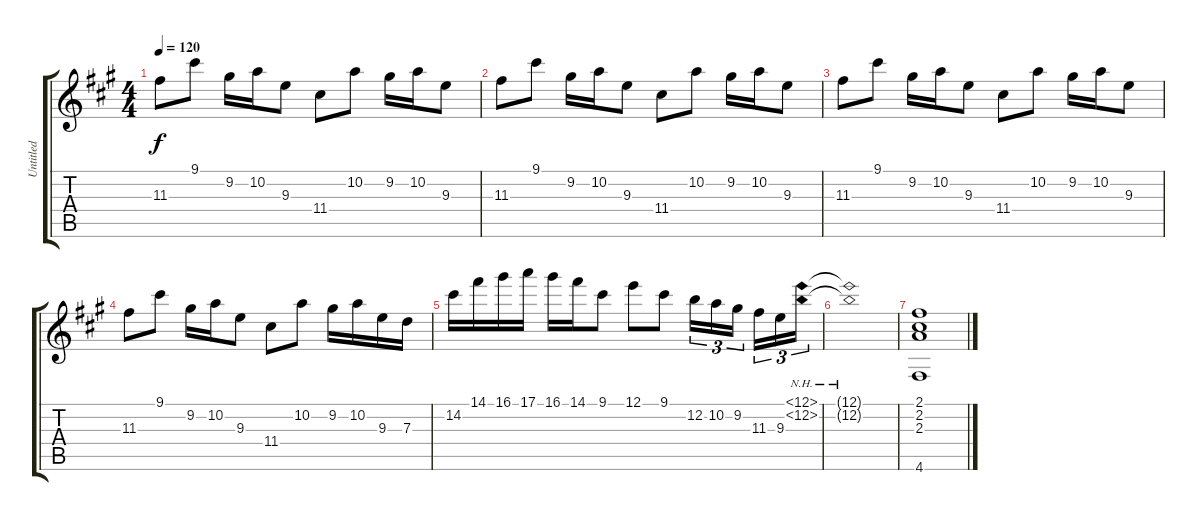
\track ("Untitled" "Untitled") {instrument acousticguitarnylon}
\staff {score tabs}
\tuning (E4 B3 G3 D3 A2 D2) {hide}
\ts (4 4)
\tempo 120
\clef g2
\ks a
11.3.8{dy f} 9.1.8 9.2.16 10.2.16 9.3.8 11.4.8 10.2.8 9.2.16 10.2.16 9.3.8 |
11.3.8 9.1.8 9.2.16 10.2.16 9.3.8 11.4.8 10.2.8 9.2.16 10.2.16 9.3.8 |
11.3.8 9.1.8 9.2.16 10.2.16 9.3.8 11.4.8 10.2.8 9.2.16 10.2.16 9.3.8 |
11.3.8 9.1.8 9.2.16 10.2.16 9.3.8 11.4.8 10.2.8 9.2.16 10.2.16 9.3.16 7.3.16 |
14.2.16 14.1.16 16.1.16 17.1.16 16.1.16 14.1.16 9.1.8 12.1.8 9.1.8 12.2.16{tu (3 2)} 10.2.16{tu (3 2)} 9.2.16{tu (3 2) beam splitsecondary} 11.3.16{tu (3 2)} 9.3.16{tu (3 2)} (12.1{nh} 12.2{nh}).16{tu (3 2)} |
(12.1{nh t} 12.2{nh t}).1 |
(2.1 2.2 2.3 4.6).1
